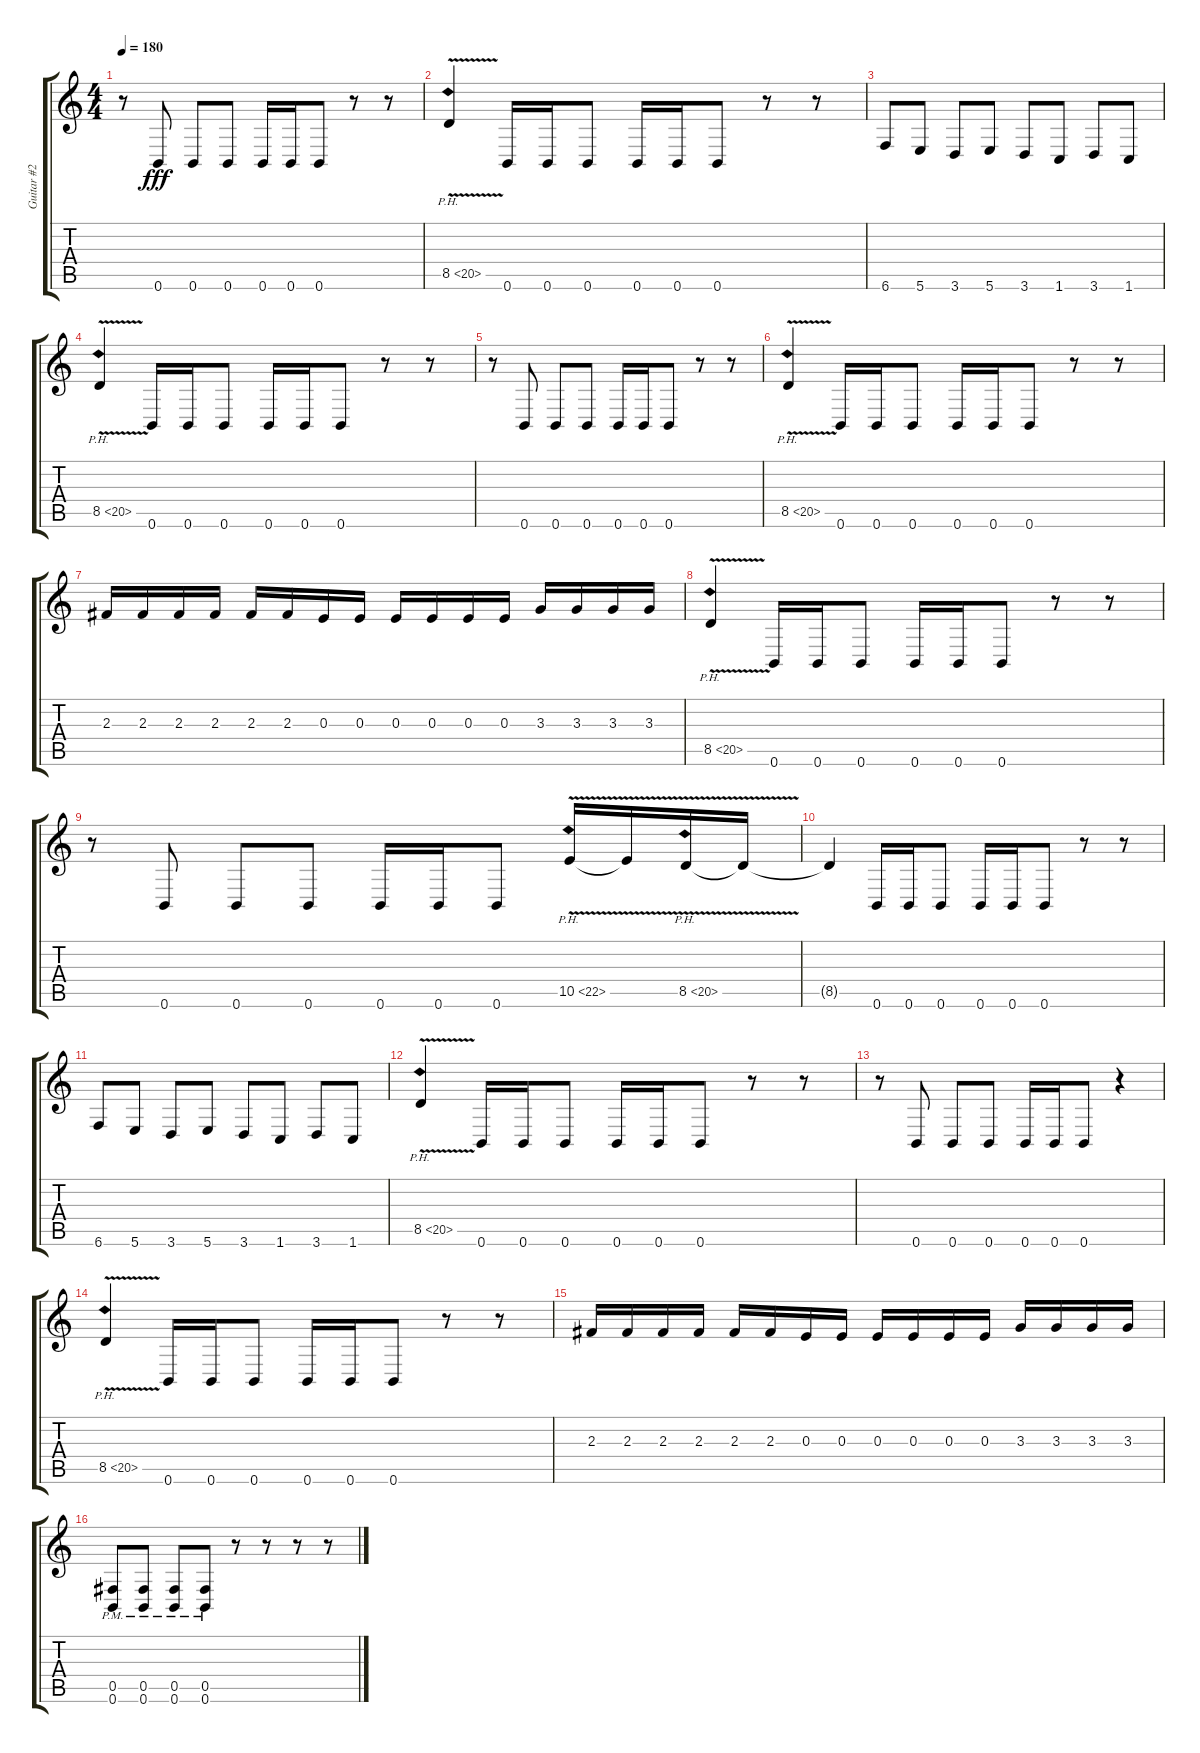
\track ("Guitar #2" "Guitar #2") {instrument overdrivenguitar}
\staff {score tabs}
\tuning (Db4 Ab3 E3 B2 Gb2 B1) {hide}
\ts (4 4)
\tempo 180
\clef g2
\ks c
r.8{dy fff} 0.6.8 0.6.8 0.6.8 0.6.16 0.6.16 0.6.8 r.8 r.8 |
8.5{ph 12 v}.4 0.6.16 0.6.16 0.6.8 0.6.16 0.6.16 0.6.8 r.8 r.8 |
6.6.8 5.6.8 3.6.8 5.6.8 3.6.8 1.6.8 3.6.8 1.6.8 |
8.5{ph 12 v}.4 0.6.16 0.6.16 0.6.8 0.6.16 0.6.16 0.6.8 r.8 r.8 |
r.8 0.6.8 0.6.8 0.6.8 0.6.16 0.6.16 0.6.8 r.8 r.8 |
8.5{ph 12 v}.4 0.6.16 0.6.16 0.6.8 0.6.16 0.6.16 0.6.8 r.8 r.8 |
2.3.16 2.3.16 2.3.16 2.3.16 2.3.16 2.3.16 0.3.16 0.3.16 0.3.16 0.3.16 0.3.16 0.3.16 3.3.16 3.3.16 3.3.16 3.3.16 |
8.5{ph 12 v}.4 0.6.16 0.6.16 0.6.8 0.6.16 0.6.16 0.6.8 r.8 r.8 |
r.8 0.6.8 0.6.8 0.6.8 0.6.16 0.6.16 0.6.8 10.5{ph 12 v}.16 10.5{t}.16 8.5{ph 12 v}.16 8.5{t}.16 |
8.5{t}.4 0.6.16 0.6.16 0.6.8 0.6.16 0.6.16 0.6.8 r.8 r.8 |
6.6.8 5.6.8 3.6.8 5.6.8 3.6.8 1.6.8 3.6.8 1.6.8 |
8.5{ph 12 v}.4 0.6.16 0.6.16 0.6.8 0.6.16 0.6.16 0.6.8 r.8 r.8 |
r.8 0.6.8 0.6.8 0.6.8 0.6.16 0.6.16 0.6.8 r.4 |
8.5{ph 12 v}.4 0.6.16 0.6.16 0.6.8 0.6.16 0.6.16 0.6.8 r.8 r.8 |
2.3.16 2.3.16 2.3.16 2.3.16 2.3.16 2.3.16 0.3.16 0.3.16 0.3.16 0.3.16 0.3.16 0.3.16 3.3.16 3.3.16 3.3.16 3.3.16 |
(0.5{pm} 0.6{pm}).8 (0.5{pm} 0.6{pm}).8 (0.5{pm} 0.6{pm}).8 (0.5{pm} 0.6{pm}).8 r.8 r.8 r.8 r.8
